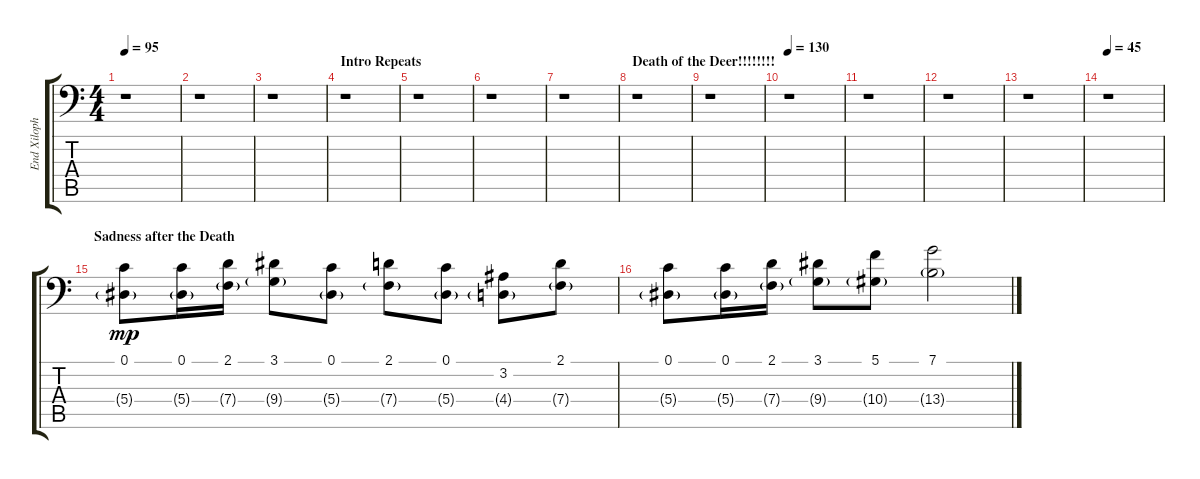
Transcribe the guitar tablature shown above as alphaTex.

\track ("End Xilophone" "End Xiloph") {instrument musicbox}
\staff {score tabs}
\tuning (C4 G3 Eb3 Bb2 F2 Bb1) {hide}
\ts (4 4)
\tempo 95
\clef f4
\ks c
r.1{dy mp} |
r.1 |
r.1 |
\section ("" "Intro Repeats")
r.1 |
r.1 |
r.1 |
r.1 |
\section ("" "Death of the Deer!!!!!!!!")
r.1 |
r.1 |
\tempo 130
r.1 |
r.1 |
r.1 |
r.1 |
\tempo 45
r.1 |
\section ("" "Sadness after the Death")
(0.1 5.4{g}).8{volume 12} (0.1 5.4{g}).16 (2.1 7.4{g}).16 (3.1 9.4{g}).8 (0.1 5.4{g}).8 (2.1 7.4{g}).8 (0.1 5.4{g}).8 (3.2 4.4{g}).8 (2.1 7.4{g}).8 |
(0.1 5.4{g}).8 (0.1 5.4{g}).16 (2.1 7.4{g}).16 (3.1 9.4{g}).8 (5.1 10.4{g}).8 (7.1 13.4{g}).2
